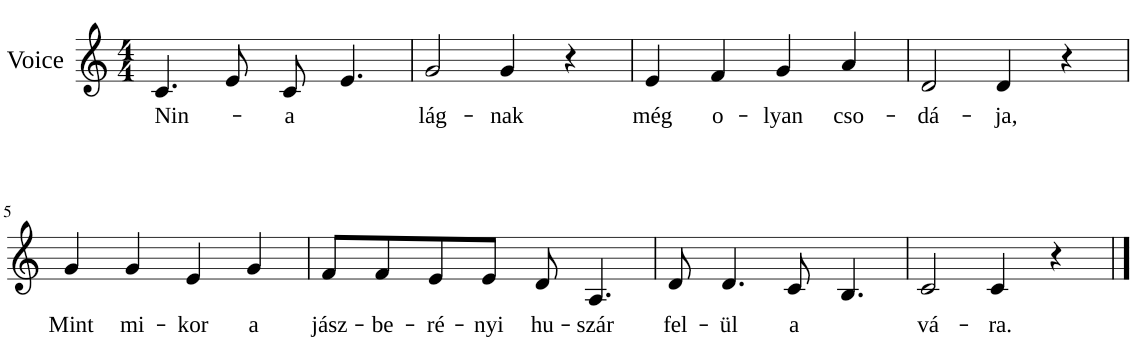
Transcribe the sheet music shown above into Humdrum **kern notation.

**kern	**text
*part1	*part1
*staff1	*staff1
*I"Voice	*
*clefG2	*
*k[]	*
*M4/4	*
=1	=1
!	!LO:LY:b
4.c/	Nin-
8e/	.
!	!LO:LY:b
8c/	a
4.e/	.
=2	=2
!	!LO:LY:b
2g/	lág-
!	!LO:LY:b
4g/	-nak
4r	.
=3	=3
!	!LO:LY:b
4e/	még
!	!LO:LY:b
4f/	o-
!	!LO:LY:b
4g/	-lyan
!	!LO:LY:b
4a/	cso-
=4	=4
!	!LO:LY:b
2d/	-dá-
!	!LO:LY:b
4d/	-ja,
4r	.
!!LO:LB:g=z
=5	=5
!	!LO:LY:b
4g/	Mint
!	!LO:LY:b
4g/	mi-
!	!LO:LY:b
4e/	-kor
!	!LO:LY:b
4g/	a
=6	=6
!	!LO:LY:b
8f/L	jász-
!	!LO:LY:b
8f/	-be-
!	!LO:LY:b
8e/	-ré-
!	!LO:LY:b
8e/J	-nyi
!	!LO:LY:b
8d/	hu-
!	!LO:LY:b
4.A/	-szár
=7	=7
!	!LO:LY:b
8d/	fel-
!	!LO:LY:b
4.d/	-ül
!	!LO:LY:b
8c/	a
4.B/	.
=8	=8
!	!LO:LY:b
2c/	-vá-
!	!LO:LY:b
4c/	-ra.
4r	.
==	==
*-	*-
